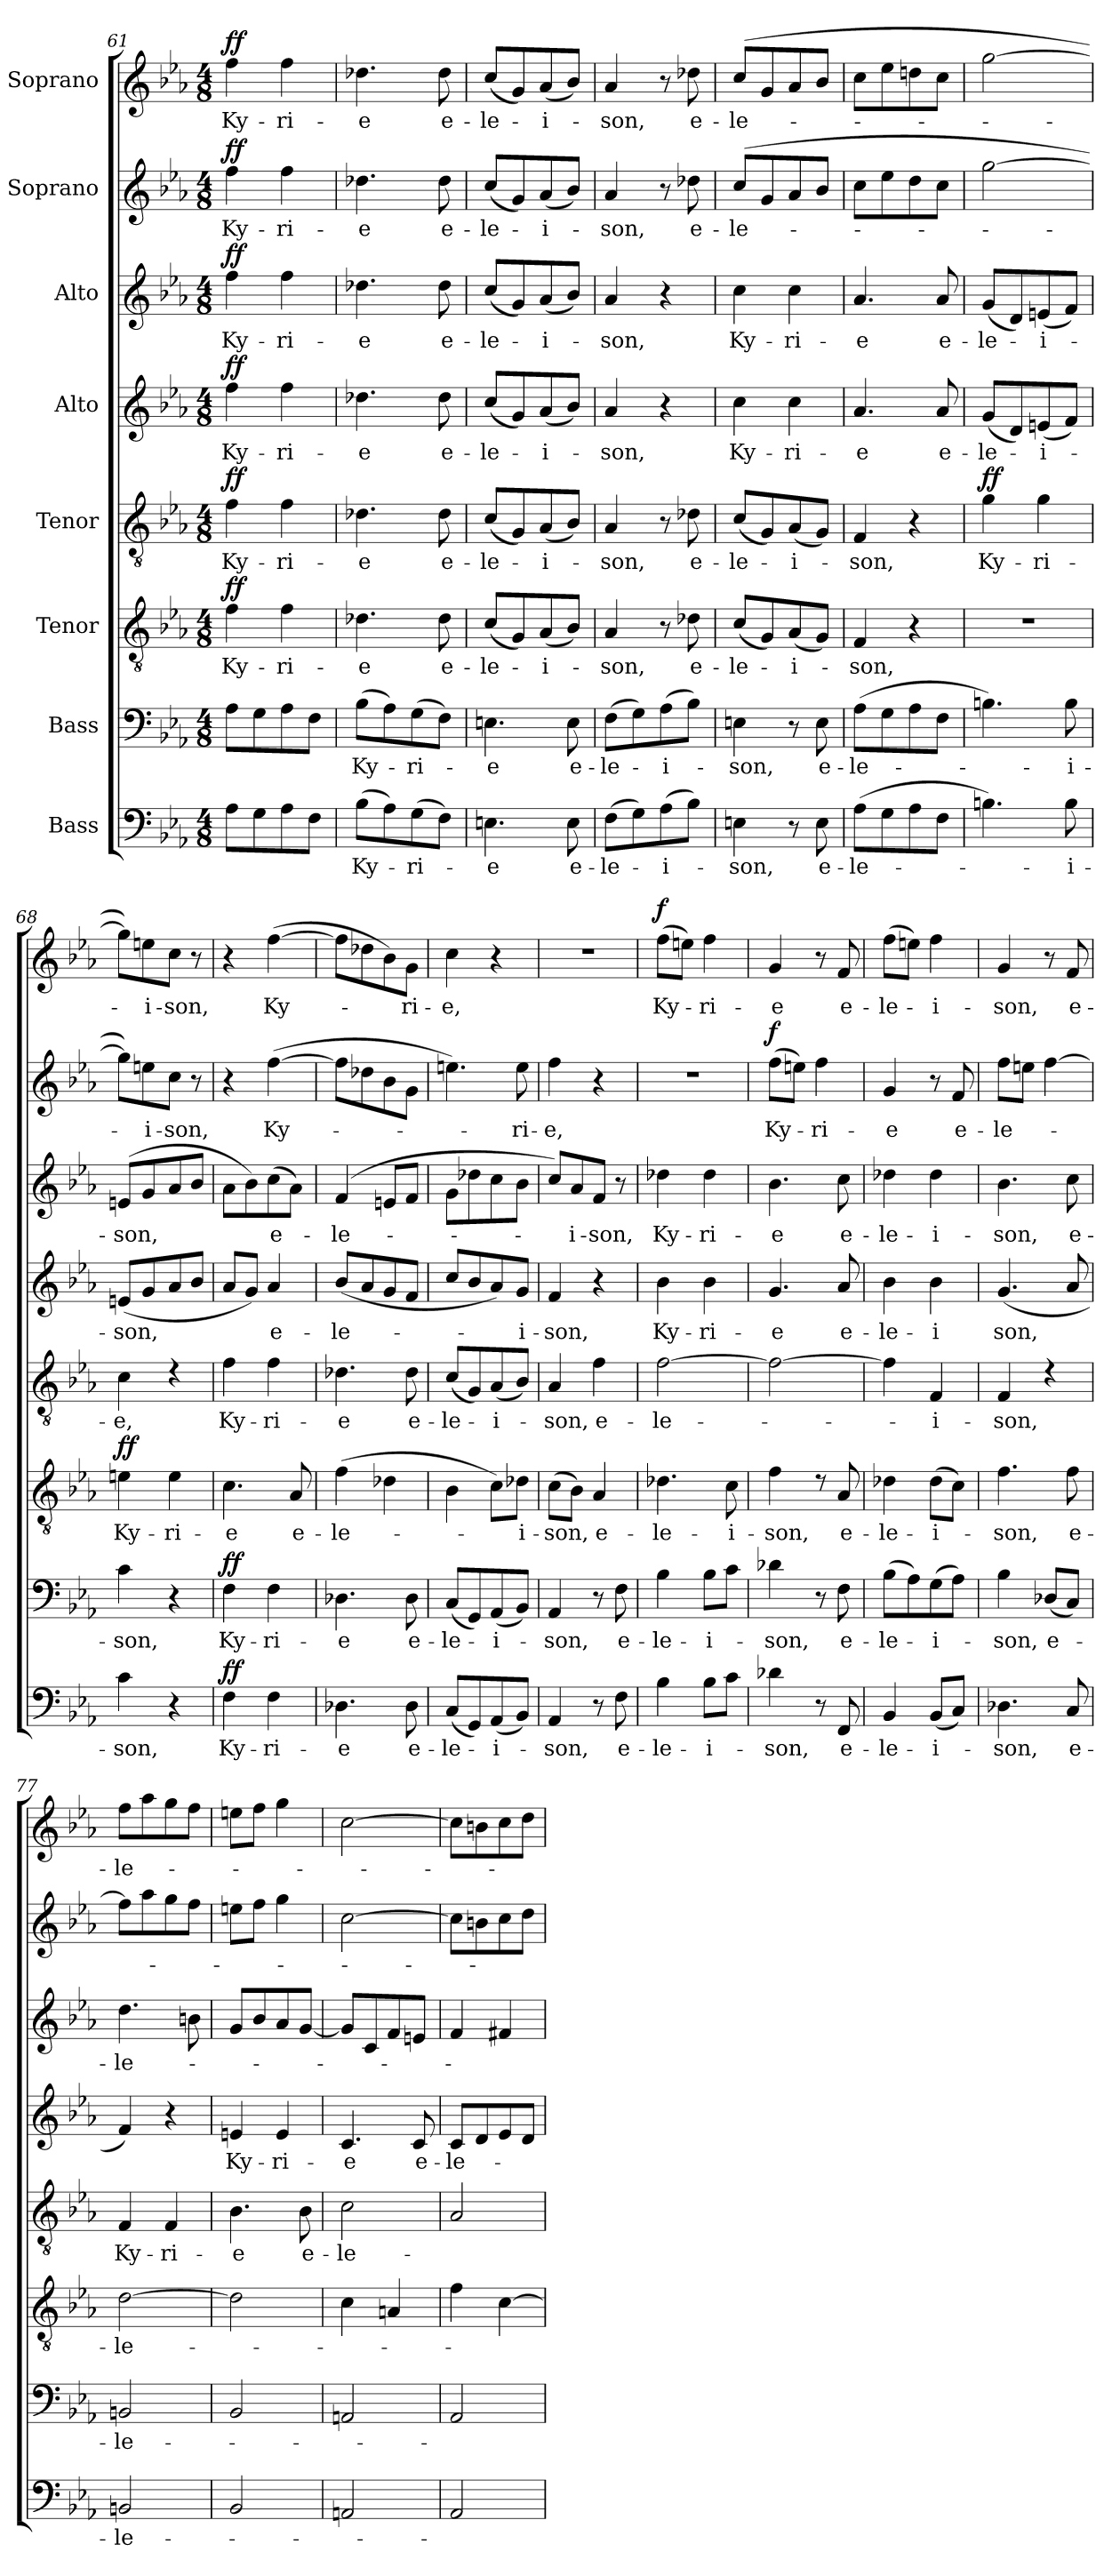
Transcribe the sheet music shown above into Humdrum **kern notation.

**kern	**text	**dynam	**kern	**text	**dynam	**kern	**text	**dynam	**kern	**text	**dynam	**kern	**text	**dynam	**kern	**text	**dynam	**kern	**text	**dynam	**kern	**text	**dynam
*part8	*part8	*part8	*part7	*part7	*part7	*part6	*part6	*part6	*part5	*part5	*part5	*part4	*part4	*part4	*part3	*part3	*part3	*part2	*part2	*part2	*part1	*part1	*part1
*staff8	*staff8	*staff8	*staff7	*staff7	*staff7	*staff6	*staff6	*staff6	*staff5	*staff5	*staff5	*staff4	*staff4	*staff4	*staff3	*staff3	*staff3	*staff2	*staff2	*staff2	*staff1	*staff1	*staff1
*I"Bass	*	*	*I"Bass	*	*	*I"Tenor	*	*	*I"Tenor	*	*	*I"Alto	*	*	*I"Alto	*	*	*I"Soprano	*	*	*I"Soprano	*	*
*clefF4	*	*	*clefF4	*	*	*clefGv2	*	*	*clefGv2	*	*	*clefG2	*	*	*clefG2	*	*	*clefG2	*	*	*clefG2	*	*
*k[b-e-a-]	*	*	*k[b-e-a-]	*	*	*k[b-e-a-]	*	*	*k[b-e-a-]	*	*	*k[b-e-a-]	*	*	*k[b-e-a-]	*	*	*k[b-e-a-]	*	*	*k[b-e-a-]	*	*
*E-:	*	*	*E-:	*	*	*E-:	*	*	*E-:	*	*	*E-:	*	*	*E-:	*	*	*E-:	*	*	*E-:	*	*
*M4/8	*	*	*M4/8	*	*	*M4/8	*	*	*M4/8	*	*	*M4/8	*	*	*M4/8	*	*	*M4/8	*	*	*M4/8	*	*
=61	=61	=61	=61	=61	=61	=61	=61	=61	=61	=61	=61	=61	=61	=61	=61	=61	=61	=61	=61	=61	=61	=61	=61
!	!	!	!	!	!	!	!LO:LY:b	!LO:DY:a	!	!LO:LY:b	!LO:DY:a	!	!LO:LY:b	!LO:DY:a	!	!LO:LY:b	!LO:DY:a	!	!LO:LY:b	!LO:DY:a	!	!LO:LY:b	!LO:DY:a
8A-\L	.	.	8A-\L	.	.	4f\	Ky-	ff	4f\	Ky-	ff	4ff\	Ky-	ff	4ff\	Ky-	ff	4ff\	Ky-	ff	4ff\	Ky-	ff
8G\	.	.	8G\	.	.	.	.	.	.	.	.	.	.	.	.	.	.	.	.	.	.	.	.
!	!	!	!	!	!	!	!LO:LY:b	!	!	!LO:LY:b	!	!	!LO:LY:b	!	!	!LO:LY:b	!	!	!LO:LY:b	!	!	!LO:LY:b	!
8A-\	.	.	8A-\	.	.	4f\	-ri-	.	4f\	-ri-	.	4ff\	-ri-	.	4ff\	-ri-	.	4ff\	-ri-	.	4ff\	-ri-	.
8F\J	.	.	8F\J	.	.	.	.	.	.	.	.	.	.	.	.	.	.	.	.	.	.	.	.
=62	=62	=62	=62	=62	=62	=62	=62	=62	=62	=62	=62	=62	=62	=62	=62	=62	=62	=62	=62	=62	=62	=62	=62
!	!LO:LY:b	!	!	!LO:LY:b	!	!	!LO:LY:b	!	!	!LO:LY:b	!	!	!LO:LY:b	!	!	!LO:LY:b	!	!	!LO:LY:b	!	!	!LO:LY:b	!
(>8B-\L	Ky-	.	(>8B-\L	Ky-	.	4.d-X\	-e	.	4.d-X\	-e	.	4.dd-X\	-e	.	4.dd-X\	-e	.	4.dd-X\	-e	.	4.dd-X\	-e	.
8A-\)	.	.	8A-\)	.	.	.	.	.	.	.	.	.	.	.	.	.	.	.	.	.	.	.	.
!	!LO:LY:b	!	!	!LO:LY:b	!	!	!	!	!	!	!	!	!	!	!	!	!	!	!	!	!	!	!
(>8G\	-ri-	.	(>8G\	-ri-	.	.	.	.	.	.	.	.	.	.	.	.	.	.	.	.	.	.	.
!	!	!	!	!	!	!	!LO:LY:b	!	!	!LO:LY:b	!	!	!LO:LY:b	!	!	!LO:LY:b	!	!	!LO:LY:b	!	!	!LO:LY:b	!
8F\J)	.	.	8F\J)	.	.	8d-\	e-	.	8d-\	e-	.	8dd-\	e-	.	8dd-\	e-	.	8dd-\	e-	.	8dd-\	e-	.
=63	=63	=63	=63	=63	=63	=63	=63	=63	=63	=63	=63	=63	=63	=63	=63	=63	=63	=63	=63	=63	=63	=63	=63
!	!LO:LY:b	!	!	!LO:LY:b	!	!	!LO:LY:b	!	!	!LO:LY:b	!	!	!LO:LY:b	!	!	!LO:LY:b	!	!	!LO:LY:b	!	!	!LO:LY:b	!
4.En\	-e	.	4.En\	-e	.	(<8c/L	-le-	.	(<8c/L	-le-	.	(<8cc/L	-le-	.	(<8cc/L	-le-	.	(<8cc/L	-le-	.	(<8cc/L	-le-	.
.	.	.	.	.	.	8G/)	.	.	8G/)	.	.	8g/)	.	.	8g/)	.	.	8g/)	.	.	8g/)	.	.
!	!	!	!	!	!	!	!LO:LY:b	!	!	!LO:LY:b	!	!	!LO:LY:b	!	!	!LO:LY:b	!	!	!LO:LY:b	!	!	!LO:LY:b	!
.	.	.	.	.	.	(<8A-/	-i-	.	(<8A-/	-i-	.	(<8a-/	-i-	.	(<8a-/	-i-	.	(<8a-/	-i-	.	(<8a-/	-i-	.
!	!LO:LY:b	!	!	!LO:LY:b	!	!	!	!	!	!	!	!	!	!	!	!	!	!	!	!	!	!	!
8E\	e-	.	8E\	e-	.	8B-/J)	.	.	8B-/J)	.	.	8b-/J)	.	.	8b-/J)	.	.	8b-/J)	.	.	8b-/J)	.	.
=64	=64	=64	=64	=64	=64	=64	=64	=64	=64	=64	=64	=64	=64	=64	=64	=64	=64	=64	=64	=64	=64	=64	=64
!	!LO:LY:b	!	!	!LO:LY:b	!	!	!LO:LY:b	!	!	!LO:LY:b	!	!	!LO:LY:b	!	!	!LO:LY:b	!	!	!LO:LY:b	!	!	!LO:LY:b	!
(>8F\L	-le-	.	(>8F\L	-le-	.	4A-/	-son,	.	4A-/	-son,	.	4a-/	-son,	.	4a-/	-son,	.	4a-/	-son,	.	4a-/	-son,	.
8G\)	.	.	8G\)	.	.	.	.	.	.	.	.	.	.	.	.	.	.	.	.	.	.	.	.
!	!LO:LY:b	!	!	!LO:LY:b	!	!	!	!	!	!	!	!	!	!	!	!	!	!	!	!	!	!	!
(>8A-\	-i-	.	(>8A-\	-i-	.	8r	.	.	8r	.	.	4r	.	.	4r	.	.	8r	.	.	8r	.	.
!	!	!	!	!	!	!	!LO:LY:b	!	!	!LO:LY:b	!	!	!	!	!	!	!	!	!LO:LY:b	!	!	!LO:LY:b	!
8B-\J)	.	.	8B-\J)	.	.	8d-X\	e-	.	8d-X\	e-	.	.	.	.	.	.	.	8dd-X\	e-	.	8dd-X\	e-	.
=65	=65	=65	=65	=65	=65	=65	=65	=65	=65	=65	=65	=65	=65	=65	=65	=65	=65	=65	=65	=65	=65	=65	=65
!	!LO:LY:b	!	!	!LO:LY:b	!	!	!LO:LY:b	!	!	!LO:LY:b	!	!	!LO:LY:b	!	!	!LO:LY:b	!	!	!LO:LY:b	!	!	!LO:LY:b	!
4En\	-son,	.	4En\	-son,	.	(<8c/L	-le-	.	(<8c/L	-le-	.	4cc\	Ky-	.	4cc\	Ky-	.	(>8cc/L	-le-	.	(>8cc/L	-le-	.
.	.	.	.	.	.	8G/)	.	.	8G/)	.	.	.	.	.	.	.	.	8g/	.	.	8g/	.	.
!	!	!	!	!	!	!	!LO:LY:b	!	!	!LO:LY:b	!	!	!LO:LY:b	!	!	!LO:LY:b	!	!	!	!	!	!	!
8r	.	.	8r	.	.	(<8A-/	-i-	.	(<8A-/	-i-	.	4cc\	-ri-	.	4cc\	-ri-	.	8a-/	.	.	8a-/	.	.
!	!LO:LY:b	!	!	!LO:LY:b	!	!	!	!	!	!	!	!	!	!	!	!	!	!	!	!	!	!	!
8E\	e-	.	8E\	e-	.	8G/J)	.	.	8G/J)	.	.	.	.	.	.	.	.	8b-/J	.	.	8b-/J	.	.
=66	=66	=66	=66	=66	=66	=66	=66	=66	=66	=66	=66	=66	=66	=66	=66	=66	=66	=66	=66	=66	=66	=66	=66
!	!LO:LY:b	!	!	!LO:LY:b	!	!	!LO:LY:b	!	!	!LO:LY:b	!	!	!LO:LY:b	!	!	!LO:LY:b	!	!	!	!	!	!	!
(>8A-\L	-le-	.	(>8A-\L	-le-	.	4F/	-son,	.	4F/	-son,	.	4.a-/	-e	.	4.a-/	-e	.	8cc\L	.	.	8cc\L	.	.
8G\	.	.	8G\	.	.	.	.	.	.	.	.	.	.	.	.	.	.	8ee-\	.	.	8ee-\	.	.
8A-\	.	.	8A-\	.	.	4r	.	.	4r	.	.	.	.	.	.	.	.	8dd\	.	.	8ddn\	.	.
!	!	!	!	!	!	!	!	!	!	!	!	!	!LO:LY:b	!	!	!LO:LY:b	!	!	!	!	!	!	!
8F\J	.	.	8F\J	.	.	.	.	.	.	.	.	8a-/	e-	.	8a-/	e-	.	8cc\J	.	.	8cc\J	.	.
=67	=67	=67	=67	=67	=67	=67	=67	=67	=67	=67	=67	=67	=67	=67	=67	=67	=67	=67	=67	=67	=67	=67	=67
!	!	!	!	!	!	!	!	!	!	!LO:LY:b	!LO:DY:a	!	!LO:LY:b	!	!	!LO:LY:b	!	!	!	!	!	!	!
4.Bn\)	.	.	4.Bn\)	.	.	2r	.	.	4g\	Ky-	ff	(<8g/L	-le-	.	(<8g/L	-le-	.	[2gg\	.	.	[2gg\	.	.
.	.	.	.	.	.	.	.	.	.	.	.	8d/)	.	.	8d/)	.	.	.	.	.	.	.	.
!	!	!	!	!	!	!	!	!	!	!LO:LY:b	!	!	!LO:LY:b	!	!	!LO:LY:b	!	!	!	!	!	!	!
.	.	.	.	.	.	.	.	.	4g\	-ri-	.	(<8en/	-i-	.	(<8en/	-i-	.	.	.	.	.	.	.
!	!LO:LY:b	!	!	!LO:LY:b	!	!	!	!	!	!	!	!	!	!	!	!	!	!	!	!	!	!	!
8B\	-i-	.	8B\	-i-	.	.	.	.	.	.	.	8f/J)	.	.	8f/J)	.	.	.	.	.	.	.	.
=68	=68	=68	=68	=68	=68	=68	=68	=68	=68	=68	=68	=68	=68	=68	=68	=68	=68	=68	=68	=68	=68	=68	=68
!	!LO:LY:b	!	!	!LO:LY:b	!	!	!LO:LY:b	!LO:DY:a	!	!LO:LY:b	!	!	!LO:LY:b	!	!	!LO:LY:b	!	!	!	!	!	!	!
4c\	-son,	.	4c\	-son,	.	4en\	Ky-	ff	4c\	-e,	.	(>8en/L	-son,	.	(>8en/L	-son,	.	8gg\L])	.	.	8gg\L])	.	.
!	!	!	!	!	!	!	!	!	!	!	!	!	!	!	!	!	!	!	!LO:LY:b	!	!	!LO:LY:b	!
.	.	.	.	.	.	.	.	.	.	.	.	8g/	.	.	8g/	.	.	8een\	-i-	.	8een\	-i-	.
!	!	!	!	!	!	!	!LO:LY:b	!	!	!	!	!	!	!	!	!	!	!	!LO:LY:b	!	!	!LO:LY:b	!
4r	.	.	4r	.	.	4e\	-ri-	.	4rd	.	.	8a-/	.	.	8a-/	.	.	8cc\J	-son,	.	8cc\J	-son,	.
.	.	.	.	.	.	.	.	.	.	.	.	8b-/J	.	.	8b-/J	.	.	8r	.	.	8r	.	.
=69	=69	=69	=69	=69	=69	=69	=69	=69	=69	=69	=69	=69	=69	=69	=69	=69	=69	=69	=69	=69	=69	=69	=69
!	!LO:LY:b	!LO:DY:a	!	!LO:LY:b	!LO:DY:a	!	!LO:LY:b	!	!	!LO:LY:b	!	!	!	!	!	!	!	!	!	!	!	!	!
4F\	Ky-	ff	4F\	Ky-	ff	4.c\	-e	.	4f\	Ky-	.	8a-/L	.	.	8a-\L	.	.	4r	.	.	4r	.	.
.	.	.	.	.	.	.	.	.	.	.	.	8g/J)	.	.	8b-\)	.	.	.	.	.	.	.	.
!	!LO:LY:b	!	!	!LO:LY:b	!	!	!	!	!	!LO:LY:b	!	!	!LO:LY:b	!	!	!LO:LY:b	!	!	!LO:LY:b	!	!	!LO:LY:b	!
4F\	-ri-	.	4F\	-ri-	.	.	.	.	4f\	-ri-	.	4a-/	e-	.	(>8cc\	e-	.	(>[4ff\	Ky-	.	(>[4ff\	Ky-	.
!	!	!	!	!	!	!	!LO:LY:b	!	!	!	!	!	!	!	!	!	!	!	!	!	!	!	!
.	.	.	.	.	.	8A-/	e-	.	.	.	.	.	.	.	8a-\J)	.	.	.	.	.	.	.	.
!!LO:PB:g=z
=70	=70	=70	=70	=70	=70	=70	=70	=70	=70	=70	=70	=70	=70	=70	=70	=70	=70	=70	=70	=70	=70	=70	=70
!	!LO:LY:b	!	!	!LO:LY:b	!	!	!LO:LY:b	!	!	!LO:LY:b	!	!	!LO:LY:b	!	!	!LO:LY:b	!	!	!	!	!	!	!
4.D-X\	-e	.	4.D-X\	-e	.	(>4f\	-le-	.	4.d-X\	-e	.	(<8b-/L	-le-	.	(>4f/	-le-	.	8ff\L]	.	.	8ff\L]	.	.
.	.	.	.	.	.	.	.	.	.	.	.	8a-/	.	.	.	.	.	8dd-X\	.	.	8dd-X\	.	.
.	.	.	.	.	.	4d-X\	.	.	.	.	.	8g/	.	.	8en/L	.	.	8b-\	.	.	8b-\)	.	.
!	!LO:LY:b	!	!	!LO:LY:b	!	!	!	!	!	!LO:LY:b	!	!	!	!	!	!	!	!	!	!	!	!LO:LY:b	!
8D-\	e-	.	8D-\	e-	.	.	.	.	8d-\	e-	.	8f/J	.	.	8f/J	.	.	8g\J	.	.	8g\J	-ri-	.
=71	=71	=71	=71	=71	=71	=71	=71	=71	=71	=71	=71	=71	=71	=71	=71	=71	=71	=71	=71	=71	=71	=71	=71
!	!LO:LY:b	!	!	!LO:LY:b	!	!	!	!	!	!LO:LY:b	!	!	!	!	!	!	!	!	!	!	!	!LO:LY:b	!
(<8C/L	-le-	.	(<8C/L	-le-	.	4B-\	.	.	(<8c/L	-le-	.	8cc/L	.	.	8g\L	.	.	4.een\)	.	.	4cc\	-e,	.
8GG/)	.	.	8GG/)	.	.	.	.	.	8G/)	.	.	8b-/	.	.	8dd-X\	.	.	.	.	.	.	.	.
!	!LO:LY:b	!	!	!LO:LY:b	!	!	!	!	!	!LO:LY:b	!	!	!	!	!	!	!	!	!	!	!	!	!
(<8AA-/	-i-	.	(<8AA-/	-i-	.	8c\L)	.	.	(<8A-/	-i-	.	8a-/)	.	.	8cc\	.	.	.	.	.	4r	.	.
!	!	!	!	!	!	!	!LO:LY:b	!	!	!	!	!	!LO:LY:b	!	!	!	!	!	!LO:LY:b	!	!	!	!
8BB-/J)	.	.	8BB-/J)	.	.	8d-X\J	-i-	.	8B-/J)	.	.	8g/J	-i-	.	8b-\J	.	.	8ee\	-ri-	.	.	.	.
=72	=72	=72	=72	=72	=72	=72	=72	=72	=72	=72	=72	=72	=72	=72	=72	=72	=72	=72	=72	=72	=72	=72	=72
!	!LO:LY:b	!	!	!LO:LY:b	!	!	!LO:LY:b	!	!	!LO:LY:b	!	!	!LO:LY:b	!	!	!	!	!	!LO:LY:b	!	!	!	!
4AA-/	-son,	.	4AA-/	-son,	.	(>8c\L	-son,	.	4A-/	-son,	.	4f/	-son,	.	8cc/L)	.	.	4ff\	-e,	.	2r	.	.
!	!	!	!	!	!	!	!	!	!	!	!	!	!	!	!	!LO:LY:b	!	!	!	!	!	!	!
.	.	.	.	.	.	8B-\J)	.	.	.	.	.	.	.	.	8a-/	-i-	.	.	.	.	.	.	.
!	!	!	!	!	!	!	!LO:LY:b	!	!	!LO:LY:b	!	!	!	!	!	!LO:LY:b	!	!	!	!	!	!	!
8r	.	.	8r	.	.	4A-/	e-	.	4f\	e-	.	4r	.	.	8f/J	-son,	.	4r	.	.	.	.	.
!	!LO:LY:b	!	!	!LO:LY:b	!	!	!	!	!	!	!	!	!	!	!	!	!	!	!	!	!	!	!
8F\	e-	.	8F\	e-	.	.	.	.	.	.	.	.	.	.	8r	.	.	.	.	.	.	.	.
=73	=73	=73	=73	=73	=73	=73	=73	=73	=73	=73	=73	=73	=73	=73	=73	=73	=73	=73	=73	=73	=73	=73	=73
!	!LO:LY:b	!	!	!LO:LY:b	!	!	!LO:LY:b	!	!	!LO:LY:b	!	!	!LO:LY:b	!	!	!LO:LY:b	!	!	!	!	!	!LO:LY:b	!LO:DY:a
4B-\	-le-	.	4B-\	-le-	.	4.d-X\	-le-	.	[2f\	-le-	.	4b-\	Ky-	.	4dd-X\	Ky-	.	2r	.	.	(>8ff\L	Ky-	f
.	.	.	.	.	.	.	.	.	.	.	.	.	.	.	.	.	.	.	.	.	8een\J)	.	.
!	!LO:LY:b	!	!	!LO:LY:b	!	!	!	!	!	!	!	!	!LO:LY:b	!	!	!LO:LY:b	!	!	!	!	!	!LO:LY:b	!
8B-\L	-i-	.	8B-\L	-i-	.	.	.	.	.	.	.	4b-\	-ri-	.	4dd-\	-ri-	.	.	.	.	4ff\	-ri-	.
!	!	!	!	!	!	!	!LO:LY:b	!	!	!	!	!	!	!	!	!	!	!	!	!	!	!	!
8c\J	.	.	8c\J	.	.	8c\	-i-	.	.	.	.	.	.	.	.	.	.	.	.	.	.	.	.
=74	=74	=74	=74	=74	=74	=74	=74	=74	=74	=74	=74	=74	=74	=74	=74	=74	=74	=74	=74	=74	=74	=74	=74
!	!LO:LY:b	!	!	!LO:LY:b	!	!	!LO:LY:b	!	!	!	!	!	!LO:LY:b	!	!	!LO:LY:b	!	!	!LO:LY:b	!LO:DY:a	!	!LO:LY:b	!
4d-X\	-son,	.	4d-X\	-son,	.	4f\	-son,	.	2f\_	.	.	4.g/	-e	.	4.b-\	-e	.	(>8ff\L	Ky-	f	4g/	-e	.
.	.	.	.	.	.	.	.	.	.	.	.	.	.	.	.	.	.	8een\J)	.	.	.	.	.
!	!	!	!	!	!	!	!	!	!	!	!	!	!	!	!	!	!	!	!LO:LY:b	!	!	!	!
8r	.	.	8r	.	.	8rd	.	.	.	.	.	.	.	.	.	.	.	4ff\	-ri-	.	8r	.	.
!	!LO:LY:b	!	!	!LO:LY:b	!	!	!LO:LY:b	!	!	!	!	!	!LO:LY:b	!	!	!LO:LY:b	!	!	!	!	!	!LO:LY:b	!
8FF/	e-	.	8F\	e-	.	8A-/	e-	.	.	.	.	8a-/	e-	.	8cc\	e-	.	.	.	.	8f/	e-	.
=75	=75	=75	=75	=75	=75	=75	=75	=75	=75	=75	=75	=75	=75	=75	=75	=75	=75	=75	=75	=75	=75	=75	=75
!	!LO:LY:b	!	!	!LO:LY:b	!	!	!LO:LY:b	!	!	!	!	!	!LO:LY:b	!	!	!LO:LY:b	!	!	!LO:LY:b	!	!	!LO:LY:b	!
4BB-/	-le-	.	(>8B-\L	-le-	.	4d-X\	-le-	.	4f\]	.	.	4b-\	-le-	.	4dd-X\	-le-	.	4g/	-e	.	(>8ff\L	-le-	.
.	.	.	8A-\)	.	.	.	.	.	.	.	.	.	.	.	.	.	.	.	.	.	8een\J)	.	.
!	!LO:LY:b	!	!	!LO:LY:b	!	!	!LO:LY:b	!	!	!LO:LY:b	!	!	!LO:LY:b	!	!	!LO:LY:b	!	!	!	!	!	!LO:LY:b	!
(<8BB-/L	-i-	.	(>8G\	-i-	.	(>8d-\L	-i-	.	4F/	-i-	.	4b-\	-i	.	4dd-\	-i-	.	8r	.	.	4ff\	-i-	.
!	!	!	!	!	!	!	!	!	!	!	!	!	!	!	!	!	!	!	!LO:LY:b	!	!	!	!
8C/J)	.	.	8A-\J)	.	.	8c\J)	.	.	.	.	.	.	.	.	.	.	.	8f/	e-	.	.	.	.
=76	=76	=76	=76	=76	=76	=76	=76	=76	=76	=76	=76	=76	=76	=76	=76	=76	=76	=76	=76	=76	=76	=76	=76
!	!LO:LY:b	!	!	!LO:LY:b	!	!	!LO:LY:b	!	!	!LO:LY:b	!	!	!LO:LY:b	!	!	!LO:LY:b	!	!	!LO:LY:b	!	!	!LO:LY:b	!
4.D-X\	-son,	.	4B-\	-son,	.	4.f\	-son,	.	4F/	-son,	.	(<4.g/	son,	.	4.b-\	-son,	.	8ff\L	-le-	.	4g/	-son,	.
.	.	.	.	.	.	.	.	.	.	.	.	.	.	.	.	.	.	8een\J	.	.	.	.	.
!	!	!	!	!LO:LY:b	!	!	!	!	!	!	!	!	!	!	!	!	!	!	!	!	!	!	!
.	.	.	(<8D-X/L	e-	.	.	.	.	4rd	.	.	.	.	.	.	.	.	[4ff\	.	.	8r	.	.
!	!LO:LY:b	!	!	!	!	!	!LO:LY:b	!	!	!	!	!	!	!	!	!LO:LY:b	!	!	!	!	!	!LO:LY:b	!
8C/	e-	.	8C/J)	.	.	8f\	e-	.	.	.	.	8a-/	.	.	8cc\	e-	.	.	.	.	8f/	e-	.
=77	=77	=77	=77	=77	=77	=77	=77	=77	=77	=77	=77	=77	=77	=77	=77	=77	=77	=77	=77	=77	=77	=77	=77
!	!LO:LY:b	!	!	!LO:LY:b	!	!	!LO:LY:b	!	!	!LO:LY:b	!	!	!	!	!	!LO:LY:b	!	!	!	!	!	!LO:LY:b	!
2BBn/	-le-	.	2BBn/	-le-	.	[2d\	-le-	.	4F/	Ky-	.	4f/)	.	.	4.dd\	-le-	.	8ff\L]	.	.	8ff\L	-le-	.
.	.	.	.	.	.	.	.	.	.	.	.	.	.	.	.	.	.	8aa-\	.	.	8aa-\	.	.
!	!	!	!	!	!	!	!	!	!	!LO:LY:b	!	!	!	!	!	!	!	!	!	!	!	!	!
.	.	.	.	.	.	.	.	.	4F/	-ri-	.	4r	.	.	.	.	.	8gg\	.	.	8gg\	.	.
.	.	.	.	.	.	.	.	.	.	.	.	.	.	.	8bn\	.	.	8ff\J	.	.	8ff\J	.	.
=78	=78	=78	=78	=78	=78	=78	=78	=78	=78	=78	=78	=78	=78	=78	=78	=78	=78	=78	=78	=78	=78	=78	=78
!	!	!	!	!	!	!	!	!	!	!LO:LY:b	!	!	!LO:LY:b	!	!	!	!	!	!	!	!	!	!
2BB-/	.	.	2BB-/	.	.	2d\]	.	.	4.B-\	-e	.	4en/	Ky-	.	8g/L	.	.	8een\L	.	.	8een\L	.	.
.	.	.	.	.	.	.	.	.	.	.	.	.	.	.	8b-/	.	.	8ff\J	.	.	8ff\J	.	.
!	!	!	!	!	!	!	!	!	!	!	!	!	!LO:LY:b	!	!	!	!	!	!	!	!	!	!
.	.	.	.	.	.	.	.	.	.	.	.	4e/	-ri-	.	8a-/	.	.	4gg\	.	.	4gg\	.	.
!	!	!	!	!	!	!	!	!	!	!LO:LY:b	!	!	!	!	!	!	!	!	!	!	!	!	!
.	.	.	.	.	.	.	.	.	8B-\	e-	.	.	.	.	[8g/J	.	.	.	.	.	.	.	.
!!LO:PB:g=z
=79	=79	=79	=79	=79	=79	=79	=79	=79	=79	=79	=79	=79	=79	=79	=79	=79	=79	=79	=79	=79	=79	=79	=79
!	!	!	!	!	!	!	!	!	!	!LO:LY:b	!	!	!LO:LY:b	!	!	!	!	!	!	!	!	!	!
2AAn/	.	.	2AAn/	.	.	4c\	.	.	2c\	-le-	.	4.c/	-e	.	8g/L]	.	.	[2cc\	.	.	[2cc\	.	.
.	.	.	.	.	.	.	.	.	.	.	.	.	.	.	8c/	.	.	.	.	.	.	.	.
.	.	.	.	.	.	4An/	.	.	.	.	.	.	.	.	8f/	.	.	.	.	.	.	.	.
!	!	!	!	!	!	!	!	!	!	!	!	!	!LO:LY:b	!	!	!	!	!	!	!	!	!	!
.	.	.	.	.	.	.	.	.	.	.	.	8c/	e-	.	8en/J	.	.	.	.	.	.	.	.
=80	=80	=80	=80	=80	=80	=80	=80	=80	=80	=80	=80	=80	=80	=80	=80	=80	=80	=80	=80	=80	=80	=80	=80
!	!	!	!	!	!	!	!	!	!	!	!	!	!LO:LY:b	!	!	!	!	!	!	!	!	!	!
2AA-/	.	.	2AA-/	.	.	4f\	.	.	2A-/	.	.	8c/L	-le-	.	4f/	.	.	8cc\L]	.	.	8cc\L]	.	.
.	.	.	.	.	.	.	.	.	.	.	.	8d/	.	.	.	.	.	8bn\	.	.	8bn\	.	.
.	.	.	.	.	.	[4c\	.	.	.	.	.	8e-/	.	.	4f#X/	.	.	8cc\	.	.	8cc\	.	.
.	.	.	.	.	.	.	.	.	.	.	.	8d/J	.	.	.	.	.	8dd\J	.	.	8dd\J	.	.
=	=	=	=	=	=	=	=	=	=	=	=	=	=	=	=	=	=	=	=	=	=	=	=
*-	*-	*-	*-	*-	*-	*-	*-	*-	*-	*-	*-	*-	*-	*-	*-	*-	*-	*-	*-	*-	*-	*-	*-
